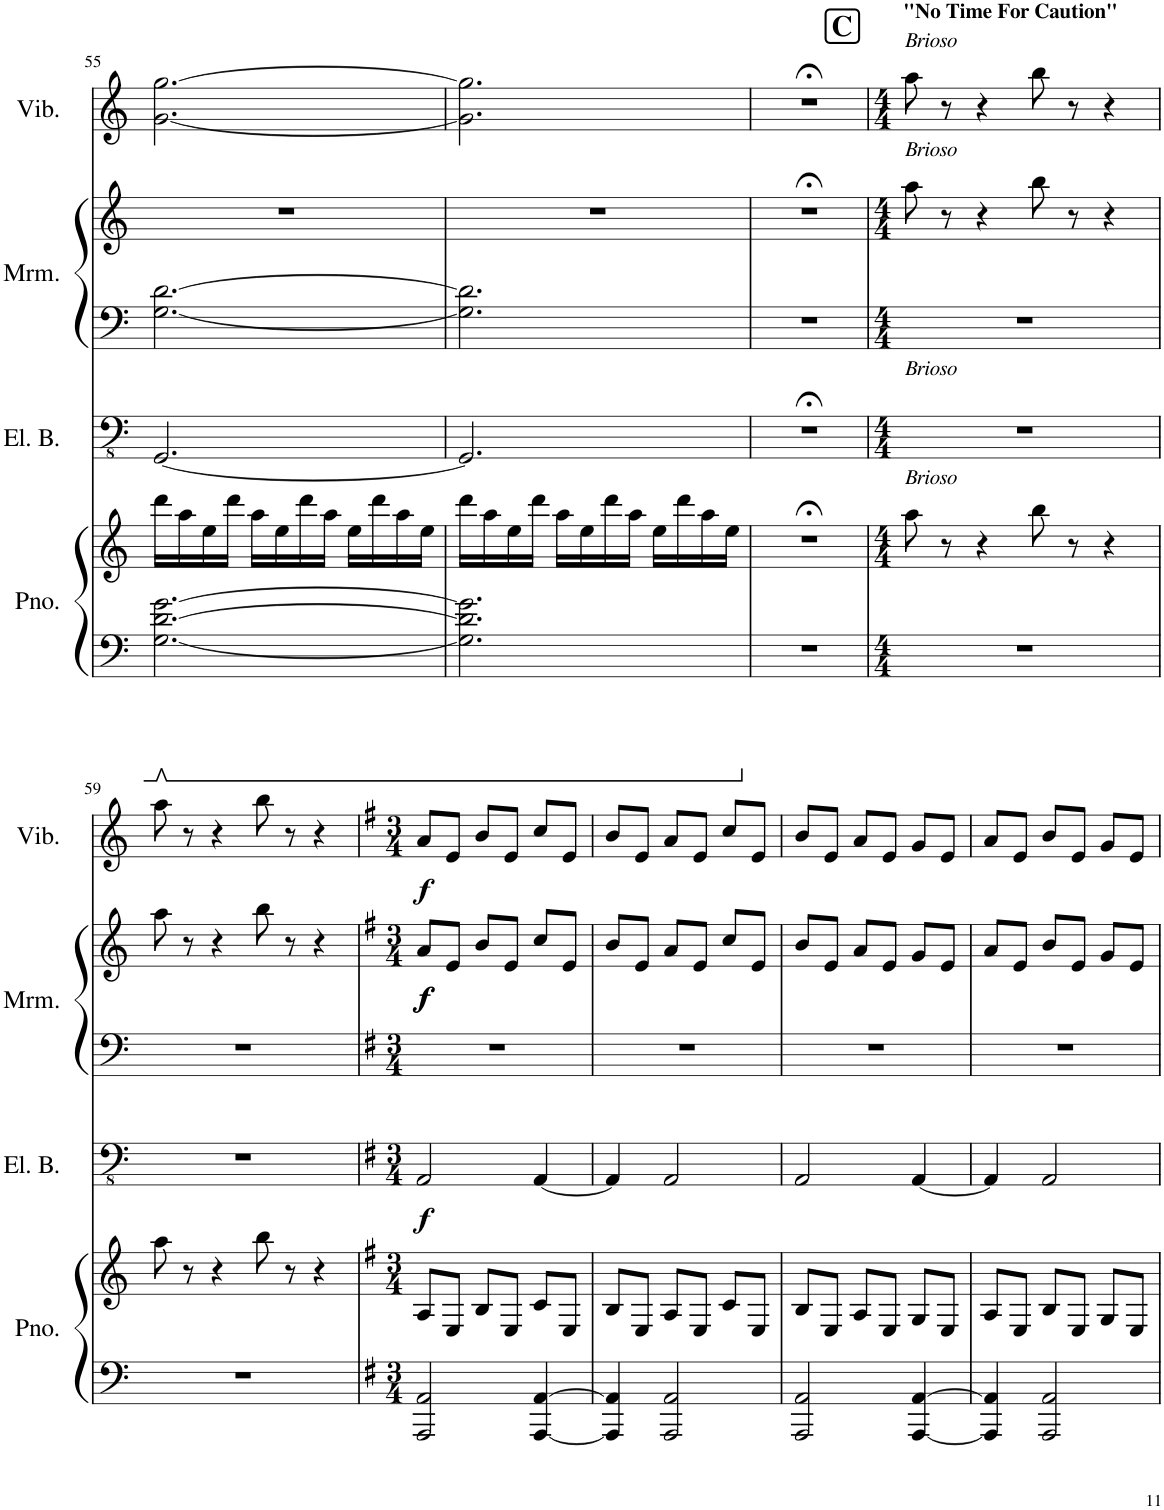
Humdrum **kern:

**kern	**kern	**kern	**dynam	**kern	**kern	**dynam	**kern	**dynam
*part4	*part4	*part3	*part3	*part2	*part2	*part2	*part1	*part1
*staff6	*staff5	*staff4	*staff4	*staff3	*staff2	*staff2/3	*staff1	*staff1
*I"Piano	*	*I"Electric Bass	*	*I"Marimba	*	*	*I"Vibraphone	*
*I'Pno.	*	*I'El. B.	*	*I'Mrm.	*	*	*I'Vib.	*
!!LO:PB:g=z
*clefF4	*clefG2	*clefFv4	*	*clefF4	*clefG2	*	*clefG2	*
*k[]	*k[]	*k[]	*	*k[]	*k[]	*	*k[]	*
*M3/4	*M3/4	*M3/4	*	*M3/4	*M3/4	*	*M3/4	*
=55	=55	=55	=55	=55	=55	=55	=55	=55
[2.G\ [2.d\ [2.g\	16ddd\LL	[2.GGG/	.	[2.G\ [2.d\	2.r	.	[2.g\ [2.gg\	.
.	16aa\	.	.	.	.	.	.	.
.	16ee\	.	.	.	.	.	.	.
.	16ddd\JJ	.	.	.	.	.	.	.
.	16aa\LL	.	.	.	.	.	.	.
.	16ee\	.	.	.	.	.	.	.
.	16ddd\	.	.	.	.	.	.	.
.	16aa\JJ	.	.	.	.	.	.	.
.	16ee\LL	.	.	.	.	.	.	.
.	16ddd\	.	.	.	.	.	.	.
.	16aa\	.	.	.	.	.	.	.
.	16ee\JJ	.	.	.	.	.	.	.
=56	=56	=56	=56	=56	=56	=56	=56	=56
2.G\] 2.d\] 2.g\]	16ddd\LL	2.GGG/]	.	2.G\] 2.d\]	2.r	.	2.g\] 2.gg\]	.
.	16aa\	.	.	.	.	.	.	.
.	16ee\	.	.	.	.	.	.	.
.	16ddd\JJ	.	.	.	.	.	.	.
.	16aa\LL	.	.	.	.	.	.	.
.	16ee\	.	.	.	.	.	.	.
.	16ddd\	.	.	.	.	.	.	.
.	16aa\JJ	.	.	.	.	.	.	.
.	16ee\LL	.	.	.	.	.	.	.
.	16ddd\	.	.	.	.	.	.	.
.	16aa\	.	.	.	.	.	.	.
.	16ee\JJ	.	.	.	.	.	.	.
=57	=57	=57	=57	=57	=57	=57	=57	=57
2.r	2.r;<	2.r;<	.	2.r	2.r;<	.	2.r;<	.
=58	=58	=58	=58	=58	=58	=58	=58	=58
!!LO:REH:place=s1:a:B:cj:fs=14:t=C
*M4/4	*M4/4	*M4/4	*	*M4/4	*M4/4	*	*M4/4	*
!	!	!	!	!	!	!	!LO:TX:a:i:t=Brioso	!
!	!	!	!	!	!	!	!LO:TX:a:B:t="No Time For Caution"	!
!	!	!	!	!	!LO:TX:a:i:t=Brioso	!	!	!
!	!	!LO:TX:a:i:t=Brioso	!	!	!	!	!	!
!	!LO:TX:a:i:t=Brioso	!	!	!	!	!	!	!
1r	8aa\	1r	.	1r	8aa\	.	8aa\	.
.	8r	.	.	.	8r	.	8r	.
.	4r	.	.	.	4r	.	4r	.
.	8bb\	.	.	.	8bb\	.	8bb\	.
.	8r	.	.	.	8r	.	8r	.
.	4r	.	.	.	4r	.	4r	.
!!LO:LB:g=z
=59	=59	=59	=59	=59	=59	=59	=59	=59
1r	8aa\	1r	.	1r	8aa\	.	8aa\	.
.	8r	.	.	.	8r	.	8r	.
.	4r	.	.	.	4r	.	4r	.
.	8bb\	.	.	.	8bb\	.	8bb\	.
.	8r	.	.	.	8r	.	8r	.
.	4r	.	.	.	4r	.	4r	.
=60	=60	=60	=60	=60	=60	=60	=60	=60
*k[f#]	*k[f#]	*k[f#]	*	*k[f#]	*k[f#]	*	*k[f#]	*
*M3/4	*M3/4	*M3/4	*	*M3/4	*M3/4	*	*M3/4	*
!	!	!	!LO:DY:b	!	!	!LO:DY:b	!	!
!	!	!	!	!	!	!LO:DY:n=1:b	!	!LO:DY:b
2AAA/ 2AA/	8A/L	2AAA/	f	2.r	8a/L	f f	8a/L	f
.	8E/J	.	.	.	8e/J	.	8e/J	.
.	8B/L	.	.	.	8b/L	.	8b/L	.
.	8E/J	.	.	.	8e/J	.	8e/J	.
[4AAA/ [4AA/	8c/L	[4AAA/	.	.	8cc/L	.	8cc/L	.
.	8E/J	.	.	.	8e/J	.	8e/J	.
=61	=61	=61	=61	=61	=61	=61	=61	=61
4AAA/] 4AA/]	8B/L	4AAA/]	.	2.r	8b/L	.	8b/L	.
.	8E/J	.	.	.	8e/J	.	8e/J	.
2AAA/ 2AA/	8A/L	2AAA/	.	.	8a/L	.	8a/L	.
.	8E/J	.	.	.	8e/J	.	8e/J	.
.	8c/L	.	.	.	8cc/L	.	8cc/L	.
.	8E/J	.	.	.	8e/J	.	8e/J	.
=62	=62	=62	=62	=62	=62	=62	=62	=62
2AAA/ 2AA/	8B/L	2AAA/	.	2.r	8b/L	.	8b/L	.
.	8E/J	.	.	.	8e/J	.	8e/J	.
.	8A/L	.	.	.	8a/L	.	8a/L	.
.	8E/J	.	.	.	8e/J	.	8e/J	.
[4AAA/ [4AA/	8G/L	[4AAA/	.	.	8g/L	.	8g/L	.
.	8E/J	.	.	.	8e/J	.	8e/J	.
=63	=63	=63	=63	=63	=63	=63	=63	=63
4AAA/] 4AA/]	8A/L	4AAA/]	.	2.r	8a/L	.	8a/L	.
.	8E/J	.	.	.	8e/J	.	8e/J	.
2AAA/ 2AA/	8B/L	2AAA/	.	.	8b/L	.	8b/L	.
.	8E/J	.	.	.	8e/J	.	8e/J	.
.	8G/L	.	.	.	8g/L	.	8g/L	.
.	8E/J	.	.	.	8e/J	.	8e/J	.
=	=	=	=	=	=	=	=	=
*-	*-	*-	*-	*-	*-	*-	*-	*-
